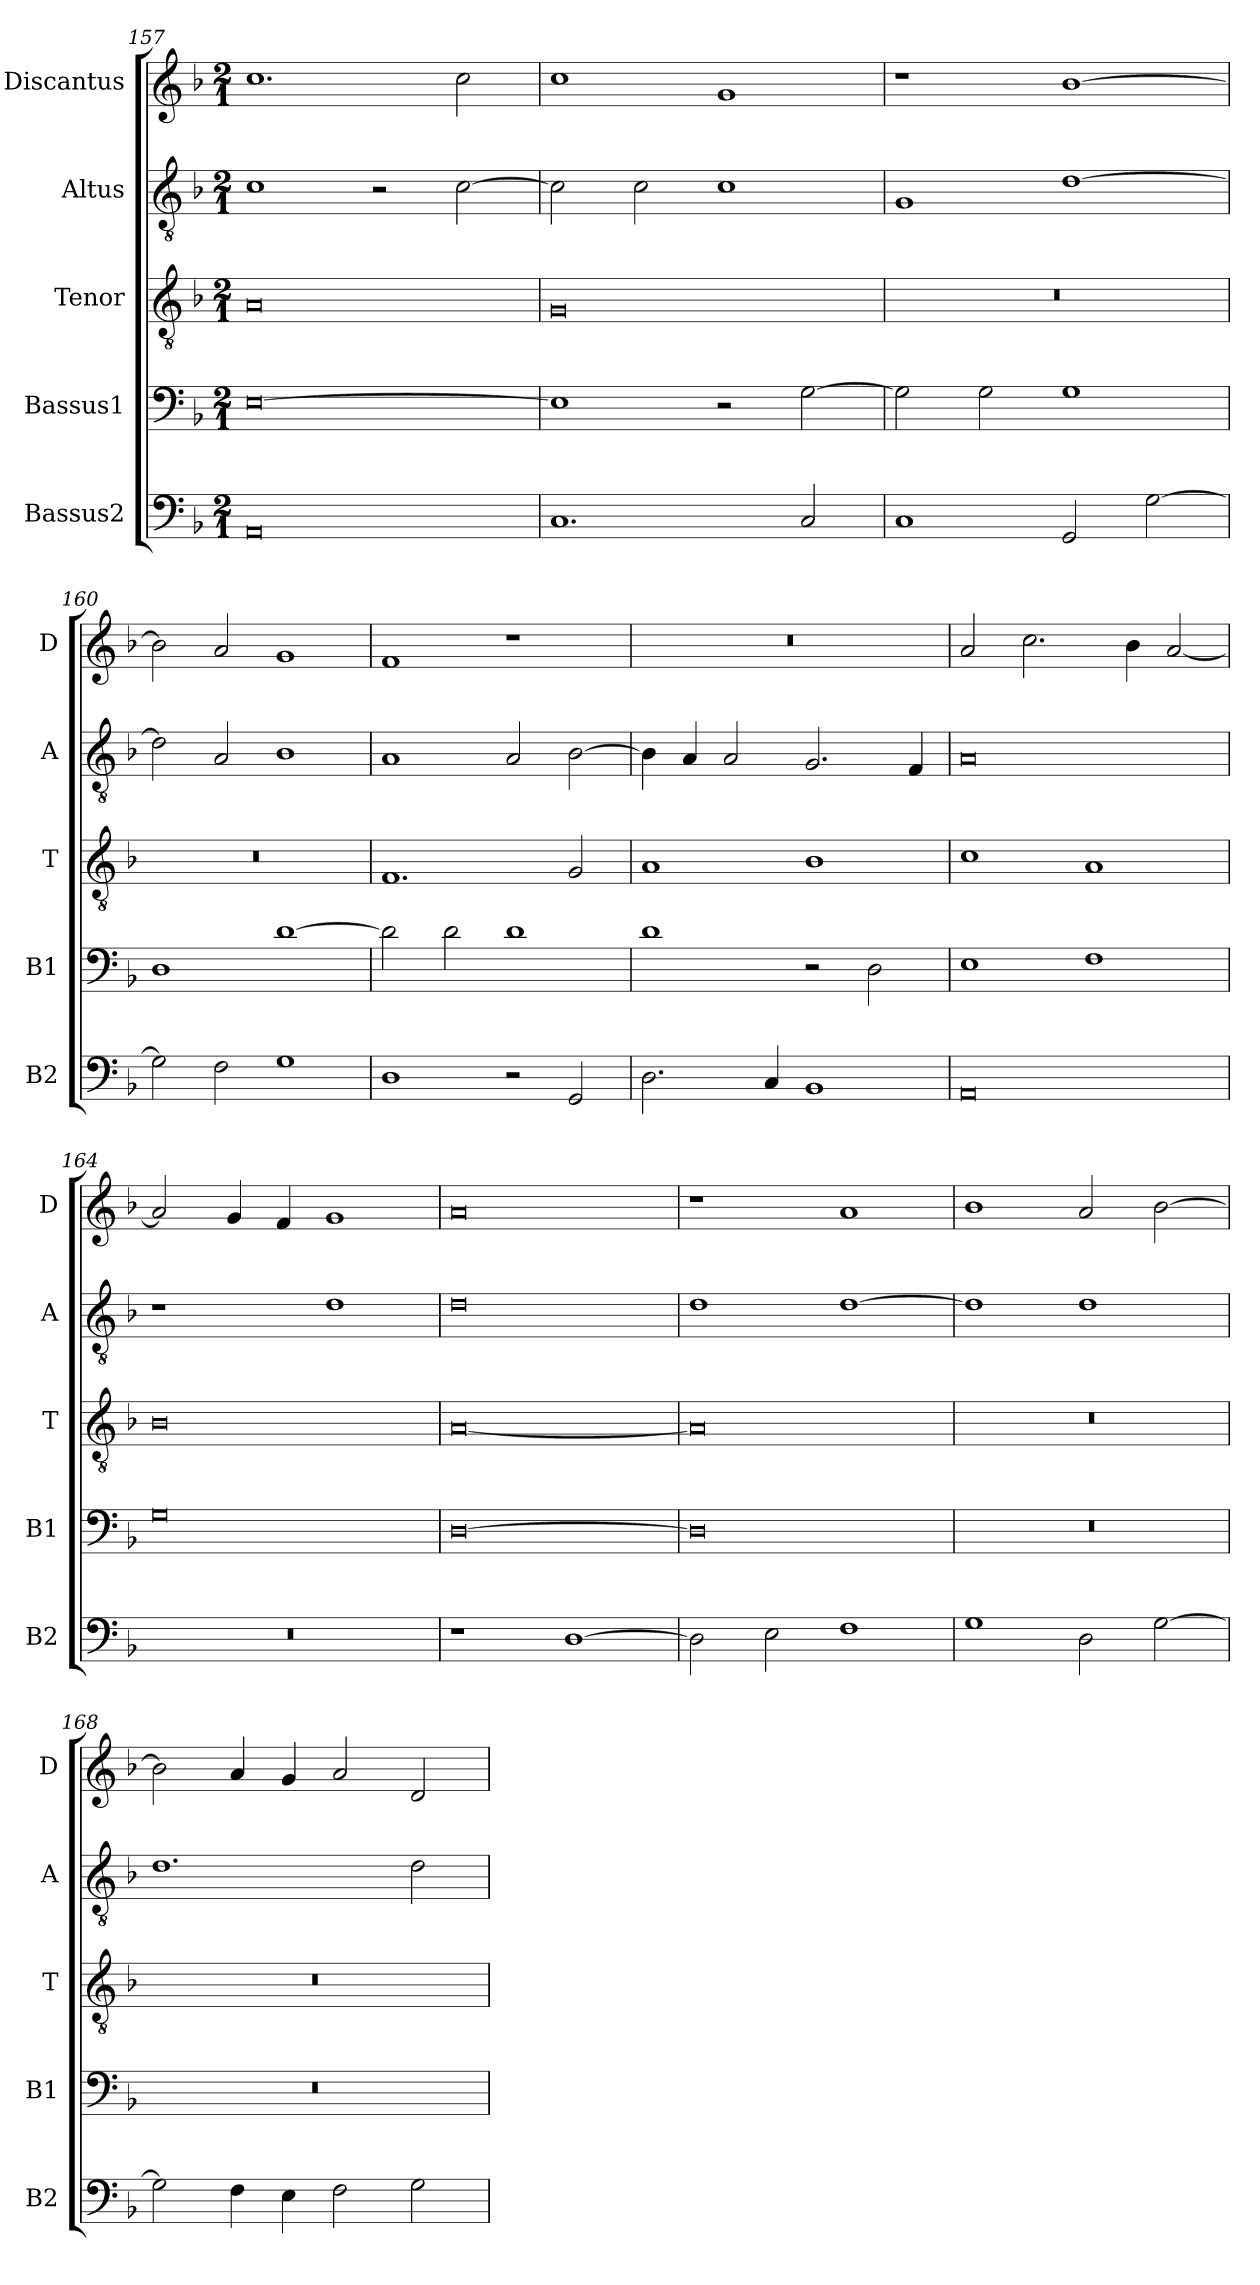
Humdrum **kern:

**kern	**kern	**kern	**kern	**kern
*part5	*part4	*part3	*part2	*part1
*staff5	*staff4	*staff3	*staff2	*staff1
*I"Bassus2	*I"Bassus1	*I"Tenor	*I"Altus	*I"Discantus
*I'B2	*I'B1	*I'T	*I'A	*I'D
*clefF4	*clefF4	*clefGv2	*clefGv2	*clefG2
*k[b-]	*k[b-]	*k[b-]	*k[b-]	*k[b-]
*M2/1	*M2/1	*M2/1	*M2/1	*M2/1
=157	=157	=157	=157	=157
0AA	[0E	0A	1c	1.cc
.	.	.	2r	.
.	.	.	[2c\	2cc\
=158	=158	=158	=158	=158
1.C	1E]	0G	2c\]	1cc
.	.	.	2c\	.
.	2r	.	1c	1g
2C/	[2G\	.	.	.
=159	=159	=159	=159	=159
1C	2G\]	0r	1G	1r
.	2G\	.	.	.
2GG/	1G	.	[1d	[1b-
[2G\	.	.	.	.
=160	=160	=160	=160	=160
2G\]	1D	0r	2d\]	2b-\]
2F\	.	.	2A/	2a/
1G	[1d	.	1B-	1g
=161	=161	=161	=161	=161
1D	2d\]	1.F	1A	1f
.	2d\	.	.	.
2r	1d	.	2A/	1r
2GG/	.	2G/	[2B-\	.
=162	=162	=162	=162	=162
2.D\	1d	1A	4B-\]	0r
.	.	.	4A/	.
.	.	.	2A/	.
4C/	.	.	.	.
1BB-	2r	1B-	2.G/	.
.	2D\	.	.	.
.	.	.	4F/	.
=163	=163	=163	=163	=163
0AA	1E	1c	0A	2a/
.	.	.	.	2.cc\
.	1F	1A	.	.
.	.	.	.	4b-\
.	.	.	.	[2a/
=164	=164	=164	=164	=164
0r	0G	0B-	1r	2a/]
.	.	.	.	4g/
.	.	.	.	4f/
.	.	.	1d	1g
=165	=165	=165	=165	=165
1r	[0D	[0A	0d	0a
[1D	.	.	.	.
=166	=166	=166	=166	=166
2D\]	0D]	0A]	1d	1r
2E\	.	.	.	.
1F	.	.	[1d	1a
=167	=167	=167	=167	=167
1G	0r	0r	1d]	1b-
2D\	.	.	1d	2a/
[2G\	.	.	.	[2b-\
=168	=168	=168	=168	=168
2G\]	0r	0r	1.d	2b-\]
4F\	.	.	.	4a/
4E\	.	.	.	4g/
2F\	.	.	.	2a/
2G\	.	.	2d\	2d/
=	=	=	=	=
*-	*-	*-	*-	*-
